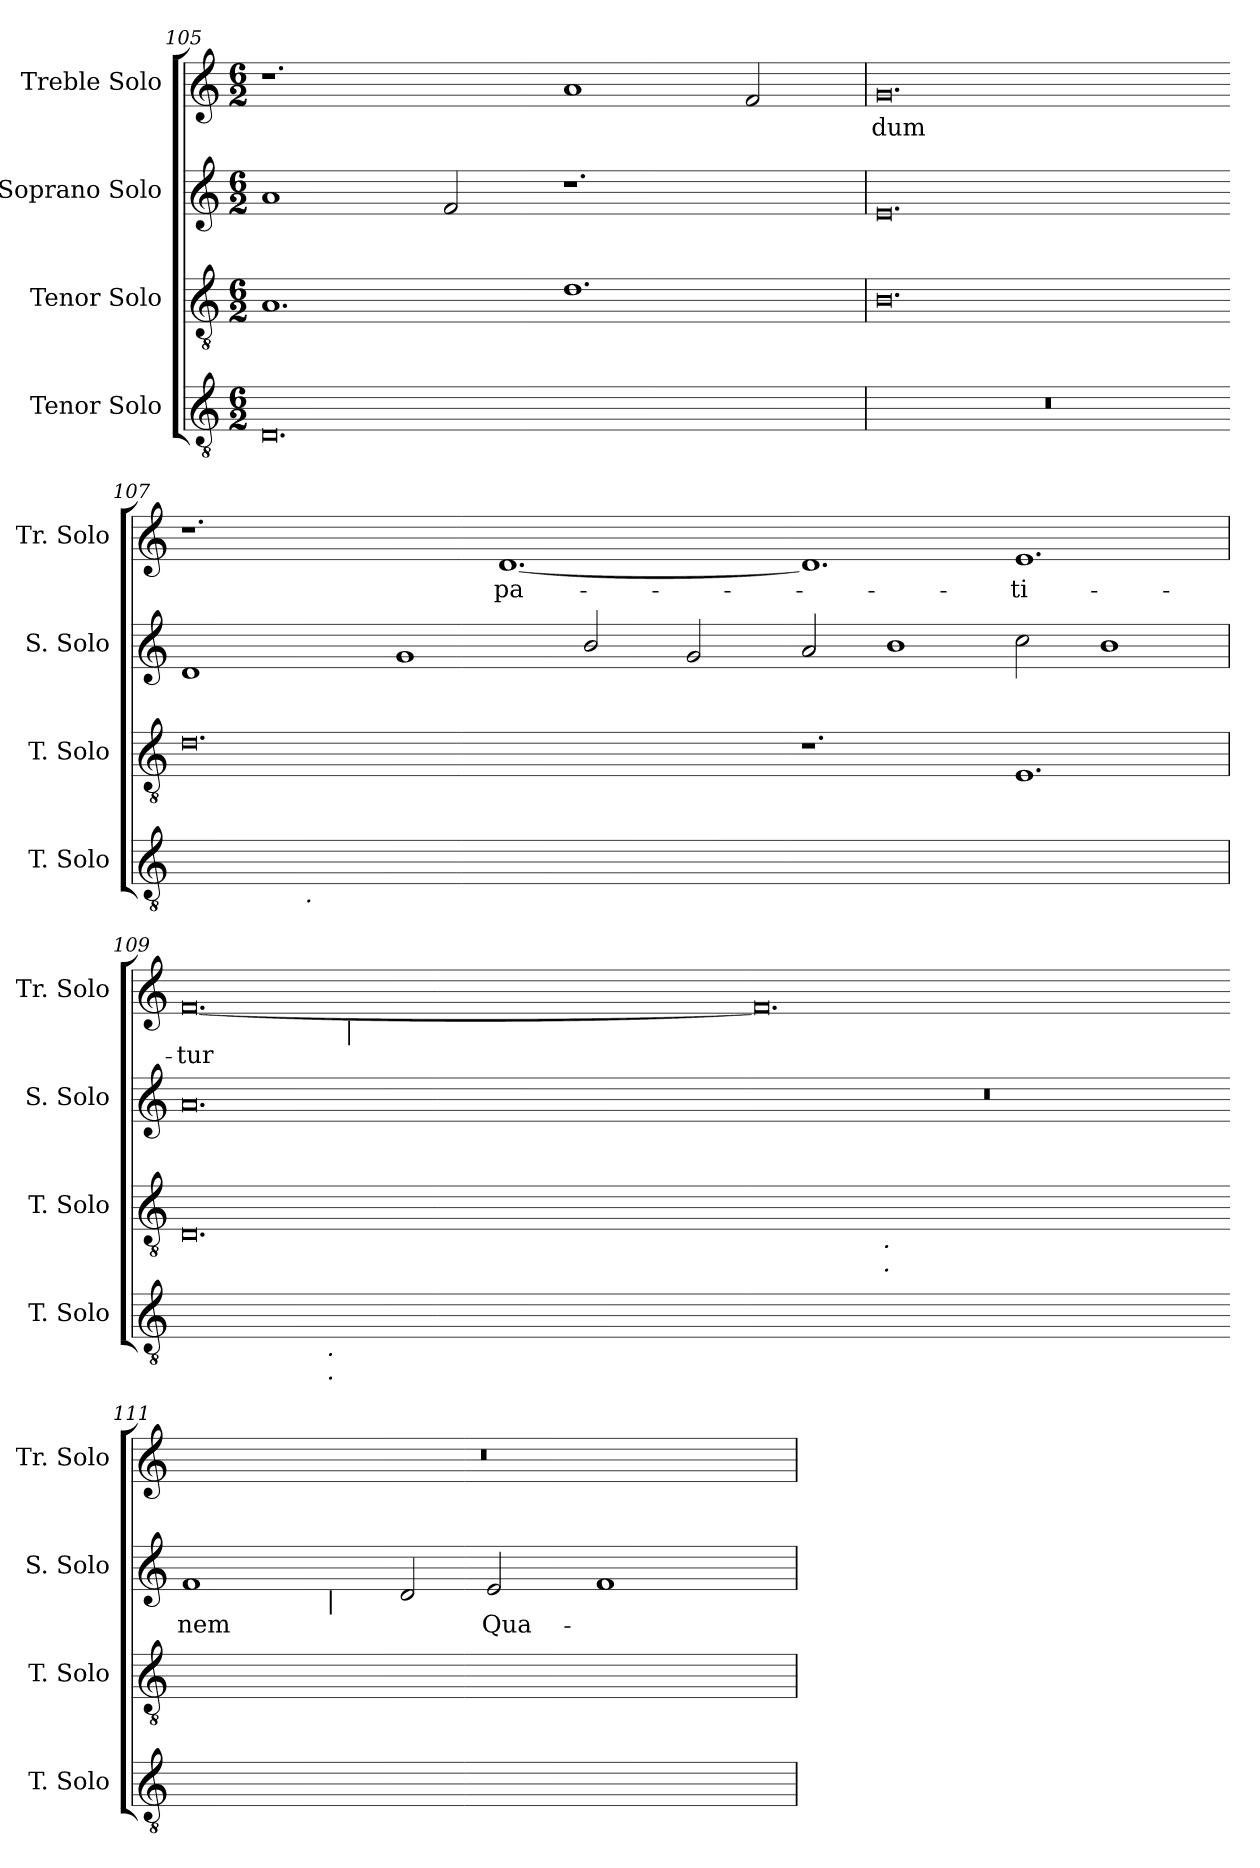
**kern	**kern	**kern	**text	**kern	**text
*part4	*part3	*part2	*part2	*part1	*part1
*staff4	*staff3	*staff2	*staff2	*staff1	*staff1
*I"Tenor Solo	*I"Tenor Solo	*I"Soprano Solo	*	*I"Treble Solo	*
*I'T. Solo	*I'T. Solo	*I'S. Solo	*	*I'Tr. Solo	*
*clefGv2	*clefGv2	*clefG2	*	*clefG2	*
*ITrd7c12	*ITrd7c12	*	*	*	*
*k[]	*k[]	*k[]	*	*k[]	*
*M6/2	*M6/2	*M6/2	*	*M6/2	*
=105	=105	=105	=105	=105	=105
0.DDi	1.AAi	1ai	.	1.r	.
.	.	2fi/	.	.	.
.	1.Di	1.r	.	1ai	.
.	.	.	.	2fi/	.
=106	=106	=106	=106	=106	=106
!LO:N:vis=1	!	!	!	!	!
!	!	!	!	!	!LO:LY:b:color=#000000
0.r	0.BBi	0.ei	.	0.gi	-dum
=107-	=107-	=107-	=107-	=107-	=107-
*^	*	*	*	*	*
[<0.GGiyy	4ryy	0.Di	1di	.	1.r	.
.	8ryy	.	.	.	.	.
.	32ryy	.	.	.	.	.
.	64...ryy	.	.	.	.	.
!	!LO:TX:b:i:t=.	!	!	!	!	!
.	1ryy	.	.	.	.	.
.	.	.	1gi	.	.	.
.	1ryy	.	.	.	.	.
!	!	!	!	!	!	!LO:LY:b:color=#000000
.	.	.	.	.	[<1.di	pa-
.	.	.	2bi/	.	.	.
.	2ryy	.	.	.	.	.
.	.	.	2gi/	.	.	.
.	16ryy	.	.	.	.	.
.	512ryy	.	.	.	.	.
*v	*v	*	*	*	*	*
=108-	=108-	=108-	=108-	=108-	=108-
0.GGiyy]	1.r	2ai/	.	1.di]	.
.	.	1bi	.	.	.
!	!	!	!	!	!LO:LY:b:color=#000000
.	1.EEi	2cci\	.	1.ei	-ti-
.	.	1bi	.	.	.
!!LO:LB:g=z
=109	=109	=109	=109	=109	=109
!	!	!	!	!LO:TX:b:i:t=-	!
!	!	!	!	!	!LO:LY:b:color=#000000
*^	*	*	*	*^	*
[<0.AAiyy	4ryy	0.DDi	0.ai	.	[<0.fi	2ryy	-tur
.	8ryy	.	.	.	.	.	.
.	16ryy	.	.	.	.	.	.
.	32ryy	.	.	.	.	.	.
.	64ryy	.	.	.	.	.	.
.	128...ryy	.	.	.	.	.	.
!	!LO:TX:b:i:t=.	!	!	!	!	!	!
!	!LO:TX:b:i:t=.	!	!	!	!	!	!
.	1ryy	.	.	.	.	.	.
.	.	.	.	.	.	32ryy	.
.	.	.	.	.	.	512ryy	.
!	!	!	!	!	!	!LO:TX:b:i:t=|	!
.	.	.	.	.	.	1ryy	.
.	1ryy	.	.	.	.	.	.
.	.	.	.	.	.	1ryy	.
.	2ryy	.	.	.	.	.	.
.	.	.	.	.	.	4ryy	.
.	.	.	.	.	.	8ryy	.
.	.	.	.	.	.	16ryy	.
.	.	.	.	.	.	64...ryy	.
.	1024ryy	.	.	.	.	.	.
=110-	=110-	=110-	=110-	=110-	=110-	=110-	=110-
!	!	!	!LO:N:vis=1	!	!	!	!
*v	*v	*^	*	*	*v	*v	*
0.AAiyy_<	[>0.Ciyy	4ryy	0.r	.	0.fi]	.
.	.	8ryy	.	.	.	.
.	.	16ryy	.	.	.	.
.	.	32ryy	.	.	.	.
.	.	512.ryy	.	.	.	.
!	!	!LO:TX:b:i:t=.	!	!	!	!
!	!	!LO:TX:b:i:t=.	!	!	!	!
.	.	1ryy	.	.	.	.
.	.	1ryy	.	.	.	.
.	.	2ryy	.	.	.	.
.	.	64ryy	.	.	.	.
.	.	128ryy	.	.	.	.
.	.	256ryy	.	.	.	.
.	.	1024ryy	.	.	.	.
*	*v	*v	*	*	*	*
=111-	=111-	=111-	=111-	=111-	=111-
*	*^	*	*	*	*
!	!	!	!	!LO:LY:b:color=#000000	!LO:N:vis=1	!
*	*v	*v	*^	*	*	*
0.AAiyy]	0.Ciyy]	1fi	2ryy	-nem	0.r	.
.	.	.	16ryy	.	.	.
.	.	.	32ryy	.	.	.
.	.	.	64ryy	.	.	.
.	.	.	256..ryy	.	.	.
!	!	!	!LO:TX:b:i:t=|	!	!	!
.	.	.	1ryy	.	.	.
.	.	2di/	.	.	.	.
!	!	!	!	!LO:LY:b:color=#000000	!	!
.	.	2ei/	.	Qua-	.	.
.	.	.	1ryy	.	.	.
.	.	1fi	.	.	.	.
.	.	.	4ryy	.	.	.
.	.	.	8ryy	.	.	.
.	.	.	128ryy	.	.	.
.	.	.	1024ryy	.	.	.
*	*	*v	*v	*	*	*
=	=	=	=	=	=
*-	*-	*-	*-	*-	*-
